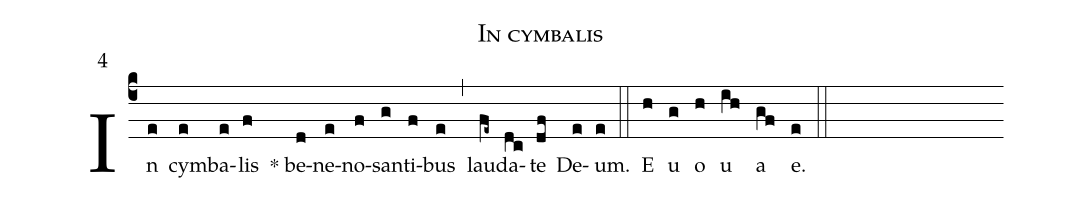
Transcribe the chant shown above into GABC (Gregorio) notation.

name:In cymbalis;
mode:4;
%%
(c4)In(e) cym(e)ba(e)lis(f) * be(d)ne(e)no(f)san(g)ti(f)bus(e) (,) lau(fe~)da(dc)te(df) De(e)um.(e) (::) E(h) u(g) o(h) u(ih) a(gf) e.(e) (::)
